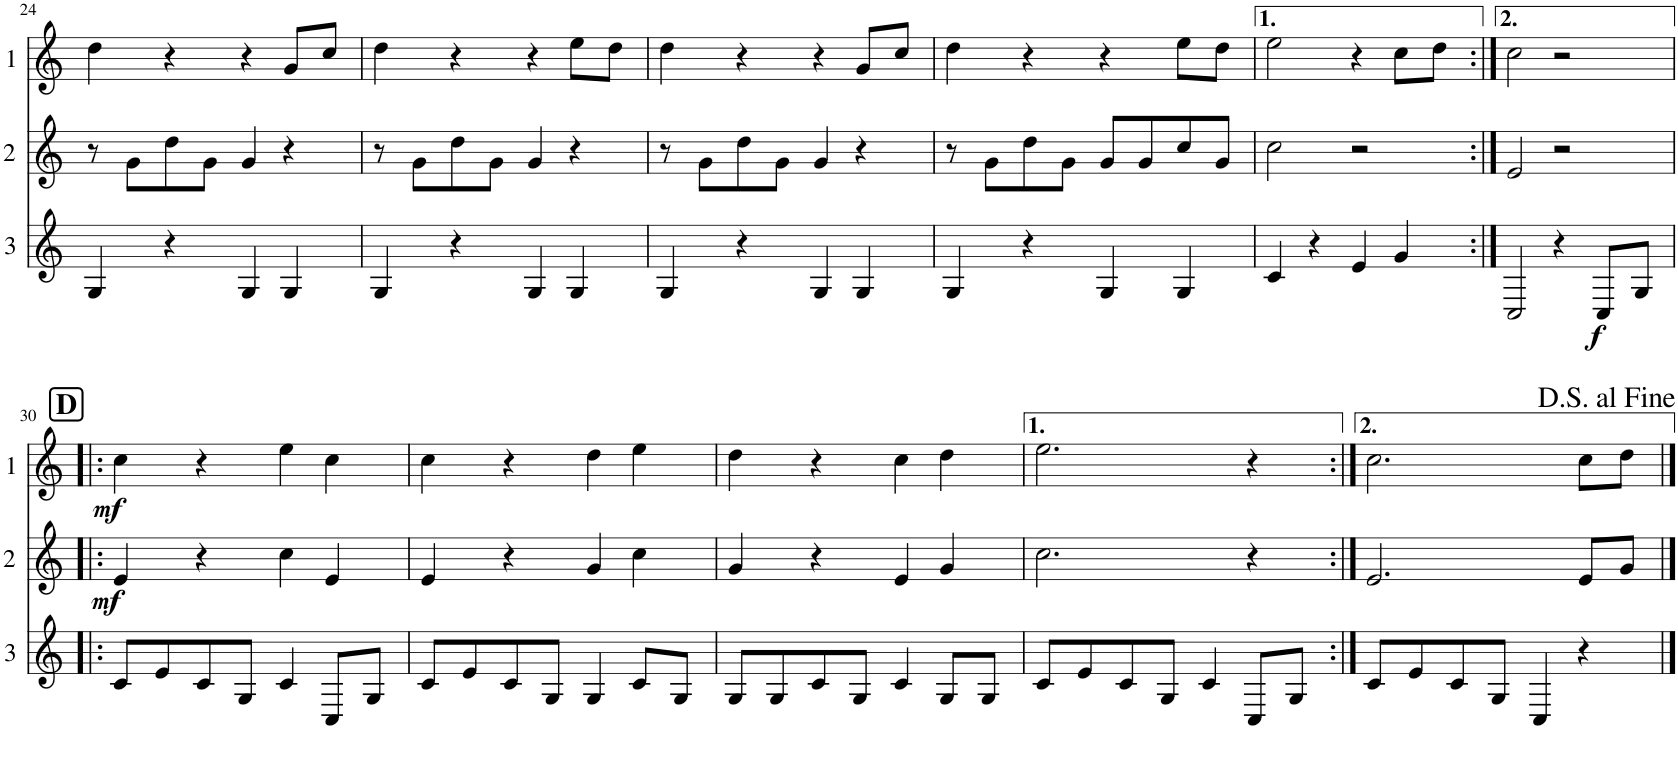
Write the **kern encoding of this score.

**kern	**dynam	**kern	**dynam	**kern	**dynam
*part3	*part3	*part2	*part2	*part1	*part1
*staff3	*staff3	*staff2	*staff2	*staff1	*staff1
*I"Cor 3	*	*I"Cor 2	*	*I"Cor 1	*
!!LO:PB:g=z
*clefG2	*	*clefG2	*	*clefG2	*
*Trd4c7	*	*Trd4c7	*	*Trd4c7	*
*k[]	*	*k[]	*	*k[]	*
*M4/4	*	*M4/4	*	*M4/4	*
=24	=24	=24	=24	=24	=24
4G/	.	8r	.	4dd\	.
.	.	8g\L	.	.	.
4r	.	8dd\	.	4r	.
.	.	8g\J	.	.	.
4G/	.	4g/	.	4r	.
4G/	.	4r	.	8g/L	.
.	.	.	.	8cc/J	.
=25	=25	=25	=25	=25	=25
4G/	.	8r	.	4dd\	.
.	.	8g\L	.	.	.
4r	.	8dd\	.	4r	.
.	.	8g\J	.	.	.
4G/	.	4g/	.	4r	.
4G/	.	4r	.	8ee\L	.
.	.	.	.	8dd\J	.
=26	=26	=26	=26	=26	=26
4G/	.	8r	.	4dd\	.
.	.	8g\L	.	.	.
4r	.	8dd\	.	4r	.
.	.	8g\J	.	.	.
4G/	.	4g/	.	4r	.
4G/	.	4r	.	8g/L	.
.	.	.	.	8cc/J	.
=27	=27	=27	=27	=27	=27
4G/	.	8r	.	4dd\	.
.	.	8g\L	.	.	.
4r	.	8dd\	.	4r	.
.	.	8g\J	.	.	.
4G/	.	8g/L	.	4r	.
.	.	8g/	.	.	.
4G/	.	8cc/	.	8ee\L	.
.	.	8g/J	.	8dd\J	.
=28	=28	=28	=28	=28	=28
4c/	.	2cc\	.	2ee\	.
4r	.	.	.	.	.
4e/	.	2r	.	4r	.
4g/	.	.	.	8cc\L	.
.	.	.	.	8dd\J	.
=29:|!	=29:|!	=29:|!	=29:|!	=29:|!	=29:|!
2C/	.	2e/	.	2cc\	.
4r	.	2r	.	2r	.
!	!LO:DY:b	!	!	!	!
8C/L	f	.	.	.	.
8G/J	.	.	.	.	.
!!LO:LB:g=z
!!LO:REH:place=s1:a:B:cj:fs=14:t=D
=30!|:	=30!|:	=30!|:	=30!|:	=30!|:	=30!|:
!	!	!	!LO:DY:b	!	!LO:DY:b
8c/L	.	4e/	mf	4cc\	mf
8e/	.	.	.	.	.
8c/	.	4r	.	4r	.
8G/J	.	.	.	.	.
4c/	.	4cc\	.	4ee\	.
8C/L	.	4e/	.	4cc\	.
8G/J	.	.	.	.	.
=31	=31	=31	=31	=31	=31
8c/L	.	4e/	.	4cc\	.
8e/	.	.	.	.	.
8c/	.	4r	.	4r	.
8G/J	.	.	.	.	.
4G/	.	4g/	.	4dd\	.
8c/L	.	4cc\	.	4ee\	.
8G/J	.	.	.	.	.
=32	=32	=32	=32	=32	=32
8G/L	.	4g/	.	4dd\	.
8G/	.	.	.	.	.
8c/	.	4r	.	4r	.
8G/J	.	.	.	.	.
4c/	.	4e/	.	4cc\	.
8G/L	.	4g/	.	4dd\	.
8G/J	.	.	.	.	.
=33	=33	=33	=33	=33	=33
8c/L	.	2.cc\	.	2.ee\	.
8e/	.	.	.	.	.
8c/	.	.	.	.	.
8G/J	.	.	.	.	.
4c/	.	.	.	.	.
8C/L	.	4r	.	4r	.
8G/J	.	.	.	.	.
=34:|!	=34:|!	=34:|!	=34:|!	=34:|!	=34:|!
8c/L	.	2.e/	.	2.cc\	.
8e/	.	.	.	.	.
8c/	.	.	.	.	.
8G/J	.	.	.	.	.
4C/	.	.	.	.	.
4r	.	8e/L	.	8cc\L	.
.	.	8g/J	.	8dd\J	.
==	==	==	==	==	==
*-	*-	*-	*-	*-	*-
